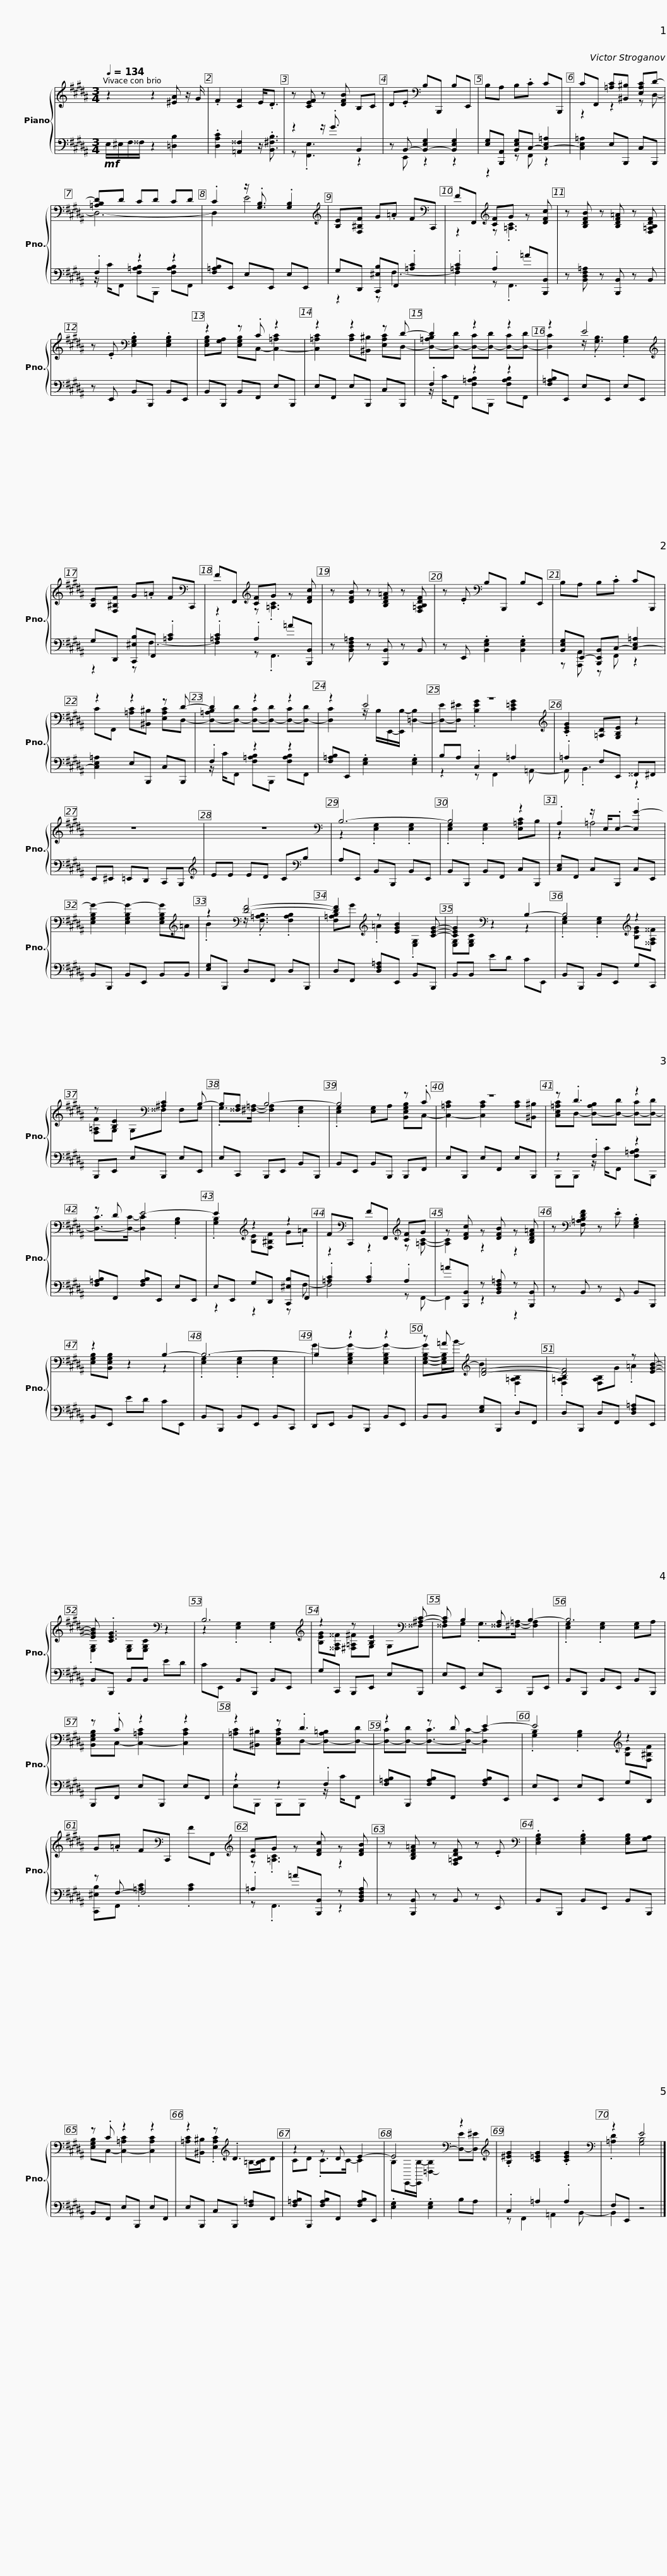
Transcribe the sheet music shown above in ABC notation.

X:1
%%score { ( 1 4 ) | ( 2 3 ) }
L:1/8
Q:1/4=134
M:3/4
I:linebreak $
K:B
V:1 treble
V:4 treble
V:2 bass
V:3 bass
V:1
 z2 z2 [^EA] z/ G/ | .F2 [CF]2 E<.D | z [CEF] z [DFB] B,C | D.E[K:bass] B,B,,, B,E,, | B,A, B,.C CB,,, |$ %5
 CF,, [=A,C][^B,,^B,] [E,A,C]D- | [=A,B,D]D CD CD | .C2 z/ .[G,B,]3/2 .[G,B,]2 |[K:treble] [B,E][F,^B,F] G.=A F[K:bass]C,, |$ FF,,[K:treble] [CF]G z [DFc] | %10
 z [B,DFB] z [B,DF=A] z [F,=A,B,DF] | z .E[K:bass] .[E,G,B,]2 .[E,G,B,]2 | z2 z .C z2 | z2 z2 z D- |$ D2 z2 z2 | %15
 z2 E4 |[K:treble] [B,E][F,^B,F] G.=A F[K:bass]C,, | FF,,[K:treble] [CF]G z [DFc] |$ z [DFB] z [B,DF=A] z [F,=A,B,DF] | z .E[K:bass] B,B,,, B,E,, | %20
 B,A, B,.C CB,,, | z2 z2 z D- | D2 z2 z2 |$ z2 E4 | z6[K:treble] | %25
 .[CEG]2 [=A,D][G,B,E] z2 | z6 |$ z6 |[K:bass] B,6- | B,4 z2 | %30
 .A,2 z/ E,/.E,- .[E,G-]2 | [E,G,B,G-]2 [E,G,B,G-]2 [E,G,B,G][K:treble]=A | z2[K:bass] [DF]4- |$ [DF]2[K:treble] z [EGB]2 [CEG]- | [CEG]2[K:bass] z2 B,2- | %35
 B,4[K:treble] z2 | z [B,E]2[K:bass] [^A,C]2 B,- |$ B,[^^F,A,] B,4- | B,4 z .C | z6 | %40
 z .D3 z2 | z D E4- |$ E2[K:treble] z2 z2 | F[K:bass]C,, FF,,[K:treble] [CF]G | z [DFc] z [DFB] z [B,DF=A] | %45
 z[K:bass] [F,=A,B,DF] z .E .[E,G,B,]2 |$ z2 z2 B,2- | B,6- | B,2 z2 z2 | z =A[K:treble] [DF]4- | %50
 [DF]4 z [EGB]- |$ [EGB] .[CEG]3[K:bass] z2 | B,6 |[K:treble] z2 z [B,E]2[K:bass] [^A,C]- | [A,C] B,2 [^^F,A,] B,2- | %55
 B,6 |$ z .C z2 z2 | z2 z .D3 | z2 z D E2- | E4[K:treble] z2 |$ %60
 G.=A F[K:bass]C,, FF,, |[K:treble] [CF]G z [DFc] z [DFB] | z [B,DF=A] z [F,=A,B,DF] z .E |[K:bass] .[E,G,B,]2 .[E,G,B,]2 [E,G,B,][G,A,] | z .C z2 z2 |$ %65
 z2 z[K:treble] .D3 | z2 z D E2- | E4[K:bass] z2 |[K:treble] .[B,^EG]2 [C=EG]2 .[CEG]2 |$[K:bass] z2 E4 |] %70
V:2
!mf! E,/^E,/F,/^^F,/ z2 [=D,B,]2 | .[D,A,C]2 [=A,,^^F,]2 z/ .[B,,^F,B,]3/2 | z2 z/ .G3/2 B,,2 | z B,,- [B,,-E,G,]2 [B,,E,G,]2 | [E,G,][B,,,A,,] [B,,E,G,]C,- [C,-E,=A,]2 |$ %5
 [C,E,=A,]2 E,B,,, C,B,,, | .F,2 z2 z2 | [F,=A,B,]E,, E,E,, E,E,, | G,D,, [C,,^E,B,]F,, .[=A,C]2 |$ .[=A,C]2 .A,2 =A[B,,,B,,] | %10
 z [B,,D,F,=A,] z [B,,,B,,] z B,, | z E,, B,,B,,, B,,E,, | B,,B,,, B,,F,, E,B,,, | E,F,, E,B,,, C,B,,, |$ .F,2 z2 z2 | %15
 [F,=A,B,]E,, E,E,, E,E,, | G,D,, [C,,^E,B,]F,, .[=A,C]2 | .[=A,C]2 .A,2 =A[B,,,B,,] |$ z [B,,D,F,=A,] z [B,,,B,,] z B,, | z E,, .[B,,E,G,]2 .[B,,E,G,]2 | %20
 [B,,E,G,]E,,- [B,,,E,,B,,]C,- [C,-E,=A,]2 | [C,E,=A,]2 E,B,,, C,B,,, | .F,2 z2 z2 |$ [F,=A,B,]E,, .[E,G,]2 .[E,G,]2 | B,A, .C,2 =A,2 | %25
 .=A,2 F,E,, ^^F,,^F,, | E,,^E,, =E,,D,, C,,B,,, |$[K:treble] EE ED C[K:bass]B, | A,E,, B,,B,,, B,,E,, | B,,B,,, B,,F,, C,B,,, | %30
 [C,E,]F,, C,B,,, C,E,, | B,,B,,, B,,E,, B,,B,, | [E,G,]B,,, D,F,, D,B,,, |$ D,F,, [D,F,=A,]E,, B,,B,,, | B,,B,, ED CE,, | %35
 B,,B,,, B,,E,, G,C,, | B,,,E,, E,B,,, E,E,, |$ E,C,, B,,,E,, B,,B,,, | B,,E,, B,,B,,, B,,,F,, | E,B,,, E,F,, E,B,,, | %40
 z2 .F,2 z2 | [F,=A,B,]F,, [F,A,B,]E,, E,E,, |$ E,E,, G,D,, [C,,^E,B,]F,, | .[=A,C]2 .[A,C]2 .A,2 | =A[B,,,B,,] z [B,,D,F,=A,] z [B,,,B,,] | %45
 z B,, z E,, B,,B,,, |$ B,,E,, ED CE,, | B,,B,,, B,,E,, B,,C,, | D,,E,, B,,B,,, B,,E,, | B,,B,, [E,G,]B,,, D,F,, | %50
 D,B,,, D,F,, [D,F,=A,]E,, |$ B,,B,,, B,,B,, ED | CE,, B,,B,,, B,,E,, | G,C,, B,,,E,, E,B,,, | E,E,, E,C,, B,,,E,, | %55
 B,,B,,, B,,E,, B,,B,,, |$ B,,,F,, E,B,,, E,F,, | z2 z2 .F,2 | [F,=A,B,]B,,, [F,A,B,]F,, [F,A,B,]E,, | E,E,, E,E,, G,D,, |$ %60
 z F,- F,4 | .=A,2 =A[B,,,B,,] z [B,,D,F,A,] | z [B,,,B,,] z B,, z E,, | B,,B,,, B,,E,, B,,B,,, | B,,F,, E,B,,, E,F,, |$ %65
 E,B,,, C,B,,, [F,=A,]F,, | [F,=A,B,]B,,, [F,A,B,]F,, [F,A,B,]E,, | .[E,G,]2 .[E,G,]2 B,A, | .C,2 =A,2 .A,2 |$ F,E,, z4 |] %70
V:3
 x6 | x6 | z .[F,,E,]3 z2 | z E,, z2 z2 | z2 z F,, z2 |$ %5
 x6 | z/ C/F,, [F,=A,B,]B,,, [F,A,B,]F,, | x6 | z2 z F,3- |$ F,2 z .F,,3 | %10
 x6 | x6 | x6 | x6 |$ z/ C/F,, [F,=A,B,]B,,, [F,A,B,]F,, | %15
 x6 | z2 z F,3- | F,2 z .F,,3 |$ x6 | x6 | %20
 z [A,,,A,,] z F,, z2 | x6 | z/ C/F,, [F,=A,B,]B,,, [F,A,B,]F,, |$ x6 | z2 z F,,2 =A,,- | %25
 A,, .B,,3 z2 | x6 |$[K:treble] x5[K:bass] x | x6 | x6 | %30
 x6 | x6 | x6 |$ x6 | x6 | %35
 x6 | x6 |$ x6 | x6 | x6 | %40
 B,,,B,,, z/ C/F,, [F,=A,B,]B,,, | x6 |$ z2 z2 z F,- | F,4 z F,,- | F,,2 z2 z2 | %45
 x6 |$ x6 | x6 | x6 | x6 | %50
 x6 |$ x6 | x6 | x6 | x6 | %55
 x6 |$ x6 | E,B,,, B,,,B,,, z/ C/F,, | x6 | x6 |$ %60
 [C,,^E,B,]F,, .[=A,C]2 .[A,C]2 | z .F,,3 z2 | x6 | x6 | x6 |$ %65
 x6 | x6 | x6 | z F,,2 =A,,2 B,,- |$ B,,2 x4 |] %70
V:4
 x6 | x6 | x6 | x2[K:bass] x4 | x6 |$ %5
 z2 z2 z D,- | D,6- | D,2 E4 |[K:treble] x5[K:bass] x |$ z2[K:treble] z .[=A,C]3 | %10
 x6 | x2[K:bass] x4 | [E,G,B,][G,A,] [E,G,B,]C,- [C,-=A,C]2 | [C,=A,C]2 [A,C][^B,,^B,] [E,A,C]D,- |$ [D,-=A,B,][D,-D] [D,-C][D,-D] [D,-C][D,-D] | %15
 [D,C]2 z/ .[G,B,]3/2 .[G,B,]2 |[K:treble] x5[K:bass] x | z2[K:treble] z .[=A,C]3 |$ x6 | x2[K:bass] x4 | %20
 x6 | CF,, [=A,C][^B,,^B,] [E,A,C]D,- | [D,-=A,B,][D,-D] [D,-C][D,-D] [D,-C][D,-D] |$ [D,C]2 z/ B,/E,,/-[E,,B,-]/ [=D,-B,]2 | [D,-E][D,^E][K:treble] .[B,EG]2 [C=EG]2 | %25
 x6 | x6 |$ x6 |[K:bass] z2 .[E,G,]2 .[E,G,]2 | .[E,G,]2 .[E,G,]2 [E,=A,C]B, | %30
 z2 =A,4 | x5[K:treble] x | .B2[K:bass] z/ .[F,=A,B,]3/2 .[F,A,B,]2 |$ [F,=A,B,][K:treble]G .=A2 .[E,G,]2 | [E,G,][K:bass][E,G,C] z2 z2 | %35
 .[E,G,]2 .[E,G,]2[K:treble] [B,EG][^^F,A,^^F] | [F,=A,F]G, G,[K:bass]^^F, F,G, |$ .G,>[^F,=A,]- [F,A,]2 .[E,G,]2 | .[E,G,]2 [E,G,]A, [B,,E,G,B,]C,- | [C,-=A,C]2 [C,A,C]2 [A,C][^B,,^B,] | %40
 [C,E,=A,C]D,- [D,-A,B,][D,-D] [D,-C][D,-D] | [D,-C]>[D,C]- [D,C]2 .[G,B,]2 |$ .[G,B,]2[K:treble] [B,E][F,^B,F] G.=A | z2[K:bass] z2[K:treble] z [=A,C]- | [A,C]2 z2 z2 | %45
 x[K:bass] x5 |$ [E,G,B,][B,,E,G,B,] z2 z2 | .[E,G,]2 .[E,G,]2 .[E,G,]2 | G2- [E,G,B,G-]2 [E,G,B,G-]2 | [E,-G,-B,-G][E,G,B,]/[K:treble]B/- B2 .[F,=A,B,]2 | %50
 .[F,=A,B,]2 [F,A,B,]G .=A2 |$ .[E,G,]2[K:bass] [E,G,][E,G,C] z2 | z2 .[E,G,]2 .[E,G,]2 |[K:treble] [B,EG][^^F,A,^^F] [^F,=A,^F]G, G,[K:bass]^^F, | ^^F,G, .G,>[^F,=A,]- [F,A,]2 | %55
 .[E,G,]2 .[E,G,]2 [E,G,]A, |$ [B,,E,G,B,]C,- [C,-=A,C]2 [C,A,C]2 | [=A,C][^B,,^B,] [C,E,A,C]D,- [D,-A,=B,][D,-D] | [D,-C][D,-D] [D,-C]>[D,C]- [D,C]2 | .[G,B,]2 .[G,B,]2[K:treble] [B,E][F,^B,F] |$ %60
 x3[K:bass] x3 |[K:treble] z .[=A,C]3 z2 | x6 |[K:bass] x6 | [E,G,B,]C,- [C,-=A,C]2 [C,A,C]2 |$ %65
 [=A,C][^B,,^B,] .[E,A,C]2[K:treble] =B,/-[B,C]/D | CD .C>C- C2 | B,[K:bass]E,,/-[E,,B,-]/ [=D,-B,]2 [D,-E][D,^E] |[K:treble] x6 |$[K:bass] .[=A,D]2 [G,B,]4 |] %70
